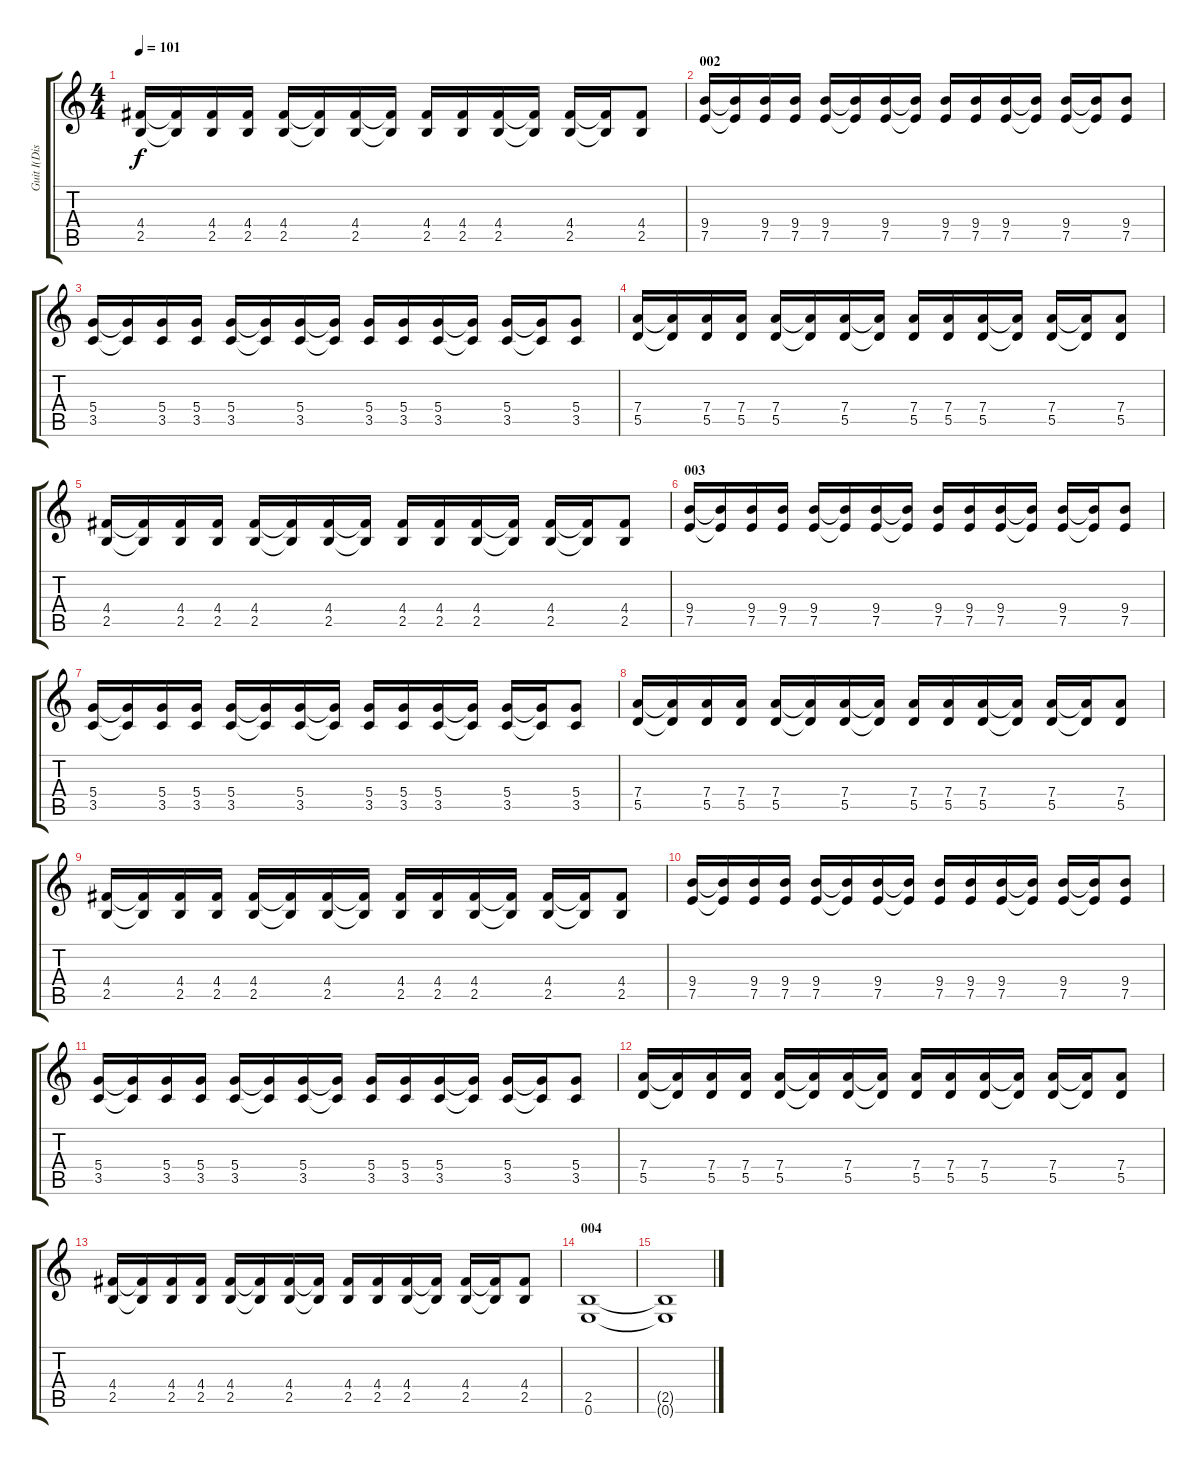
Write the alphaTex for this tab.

\track ("Guit I(Dist)" "Guit I(Dis") {instrument distortionguitar}
\staff {score tabs}
\tuning (E4 B3 G3 D3 A2 E2) {hide}
\ts (4 4)
\tempo 101
\clef g2
\ks c
(4.4 2.5).16{dy f} (4.4{t} 2.5{t}).16 (4.4 2.5).16 (4.4 2.5).16 (4.4 2.5).16 (4.4{t} 2.5{t}).16 (4.4 2.5).16 (4.4{t} 2.5{t}).16 (4.4 2.5).16 (4.4 2.5).16 (4.4 2.5).16 (4.4{t} 2.5{t}).16 (4.4 2.5).16 (4.4{t} 2.5{t}).16 (4.4 2.5).8 |
\section ("" "002")
(9.4 7.5).16 (9.4{t} 7.5{t}).16 (9.4 7.5).16 (9.4 7.5).16 (9.4 7.5).16 (9.4{t} 7.5{t}).16 (9.4 7.5).16 (9.4{t} 7.5{t}).16 (9.4 7.5).16 (9.4 7.5).16 (9.4 7.5).16 (9.4{t} 7.5{t}).16 (9.4 7.5).16 (9.4{t} 7.5{t}).16 (9.4 7.5).8 |
(5.4 3.5).16 (5.4{t} 3.5{t}).16 (5.4 3.5).16 (5.4 3.5).16 (5.4 3.5).16 (5.4{t} 3.5{t}).16 (5.4 3.5).16 (5.4{t} 3.5{t}).16 (5.4 3.5).16 (5.4 3.5).16 (5.4 3.5).16 (5.4{t} 3.5{t}).16 (5.4 3.5).16 (5.4{t} 3.5{t}).16 (5.4 3.5).8 |
(7.4 5.5).16 (7.4{t} 5.5{t}).16 (7.4 5.5).16 (7.4 5.5).16 (7.4 5.5).16 (7.4{t} 5.5{t}).16 (7.4 5.5).16 (7.4{t} 5.5{t}).16 (7.4 5.5).16 (7.4 5.5).16 (7.4 5.5).16 (7.4{t} 5.5{t}).16 (7.4 5.5).16 (7.4{t} 5.5{t}).16 (7.4 5.5).8 |
(4.4 2.5).16 (4.4{t} 2.5{t}).16 (4.4 2.5).16 (4.4 2.5).16 (4.4 2.5).16 (4.4{t} 2.5{t}).16 (4.4 2.5).16 (4.4{t} 2.5{t}).16 (4.4 2.5).16 (4.4 2.5).16 (4.4 2.5).16 (4.4{t} 2.5{t}).16 (4.4 2.5).16 (4.4{t} 2.5{t}).16 (4.4 2.5).8 |
\section ("" "003")
(9.4 7.5).16 (9.4{t} 7.5{t}).16 (9.4 7.5).16 (9.4 7.5).16 (9.4 7.5).16 (9.4{t} 7.5{t}).16 (9.4 7.5).16 (9.4{t} 7.5{t}).16 (9.4 7.5).16 (9.4 7.5).16 (9.4 7.5).16 (9.4{t} 7.5{t}).16 (9.4 7.5).16 (9.4{t} 7.5{t}).16 (9.4 7.5).8 |
(5.4 3.5).16 (5.4{t} 3.5{t}).16 (5.4 3.5).16 (5.4 3.5).16 (5.4 3.5).16 (5.4{t} 3.5{t}).16 (5.4 3.5).16 (5.4{t} 3.5{t}).16 (5.4 3.5).16 (5.4 3.5).16 (5.4 3.5).16 (5.4{t} 3.5{t}).16 (5.4 3.5).16 (5.4{t} 3.5{t}).16 (5.4 3.5).8 |
(7.4 5.5).16 (7.4{t} 5.5{t}).16 (7.4 5.5).16 (7.4 5.5).16 (7.4 5.5).16 (7.4{t} 5.5{t}).16 (7.4 5.5).16 (7.4{t} 5.5{t}).16 (7.4 5.5).16 (7.4 5.5).16 (7.4 5.5).16 (7.4{t} 5.5{t}).16 (7.4 5.5).16 (7.4{t} 5.5{t}).16 (7.4 5.5).8 |
(4.4 2.5).16 (4.4{t} 2.5{t}).16 (4.4 2.5).16 (4.4 2.5).16 (4.4 2.5).16 (4.4{t} 2.5{t}).16 (4.4 2.5).16 (4.4{t} 2.5{t}).16 (4.4 2.5).16 (4.4 2.5).16 (4.4 2.5).16 (4.4{t} 2.5{t}).16 (4.4 2.5).16 (4.4{t} 2.5{t}).16 (4.4 2.5).8 |
(9.4 7.5).16 (9.4{t} 7.5{t}).16 (9.4 7.5).16 (9.4 7.5).16 (9.4 7.5).16 (9.4{t} 7.5{t}).16 (9.4 7.5).16 (9.4{t} 7.5{t}).16 (9.4 7.5).16 (9.4 7.5).16 (9.4 7.5).16 (9.4{t} 7.5{t}).16 (9.4 7.5).16 (9.4{t} 7.5{t}).16 (9.4 7.5).8 |
(5.4 3.5).16 (5.4{t} 3.5{t}).16 (5.4 3.5).16 (5.4 3.5).16 (5.4 3.5).16 (5.4{t} 3.5{t}).16 (5.4 3.5).16 (5.4{t} 3.5{t}).16 (5.4 3.5).16 (5.4 3.5).16 (5.4 3.5).16 (5.4{t} 3.5{t}).16 (5.4 3.5).16 (5.4{t} 3.5{t}).16 (5.4 3.5).8 |
(7.4 5.5).16 (7.4{t} 5.5{t}).16 (7.4 5.5).16 (7.4 5.5).16 (7.4 5.5).16 (7.4{t} 5.5{t}).16 (7.4 5.5).16 (7.4{t} 5.5{t}).16 (7.4 5.5).16 (7.4 5.5).16 (7.4 5.5).16 (7.4{t} 5.5{t}).16 (7.4 5.5).16 (7.4{t} 5.5{t}).16 (7.4 5.5).8 |
(4.4 2.5).16 (4.4{t} 2.5{t}).16 (4.4 2.5).16 (4.4 2.5).16 (4.4 2.5).16 (4.4{t} 2.5{t}).16 (4.4 2.5).16 (4.4{t} 2.5{t}).16 (4.4 2.5).16 (4.4 2.5).16 (4.4 2.5).16 (4.4{t} 2.5{t}).16 (4.4 2.5).16 (4.4{t} 2.5{t}).16 (4.4 2.5).8 |
\section ("" "004")
(2.5 0.6).1{volume 0} |
(2.5{t} 0.6{t}).1
